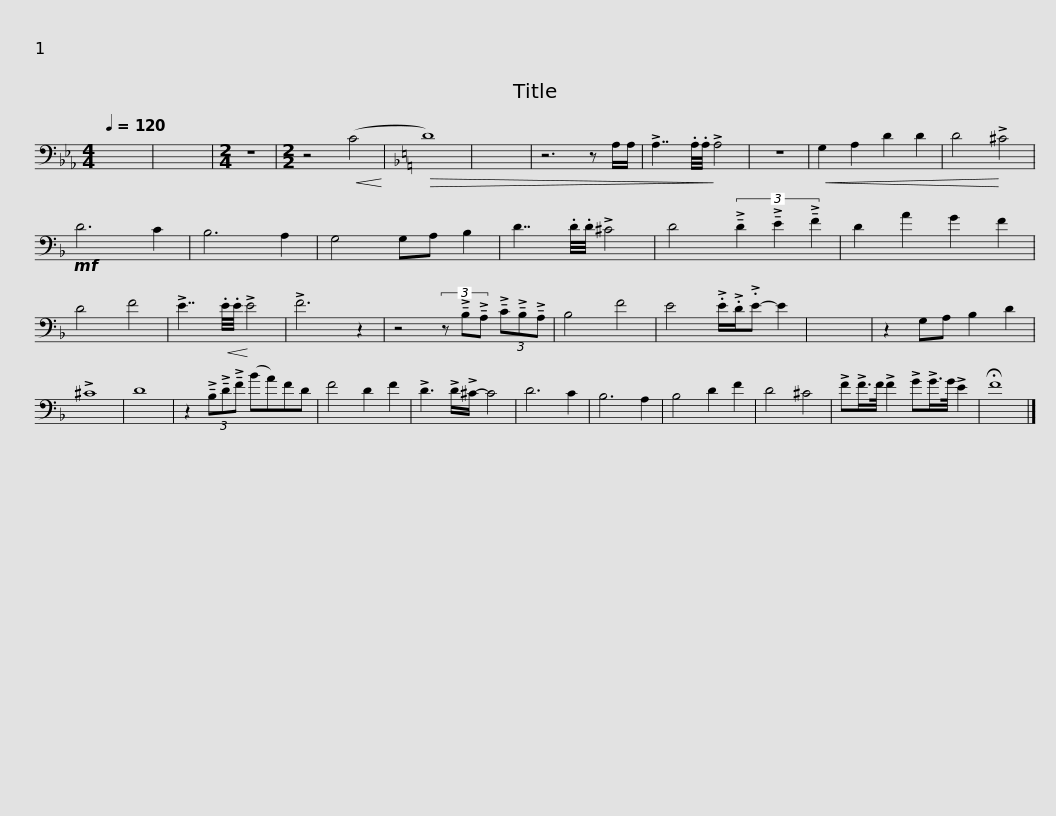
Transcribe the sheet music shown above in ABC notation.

X:1
L:1/8
Q:1/4=120
M:4/4
I:linebreak $
K:Eb
V:1 bass
V:1
 x8 | x8 |[M:2/4] z4 |[M:2/2] z4!<(! (C4!<)! |[K:F]!>(! D8) | %5
 x8 |$ z6 z A,/A,/ | !>!A,7/2 .A,/4.A,/4!>)! !>!A,4 | z8 |!<(! G,2 A,2 D2 D2 | %10
 D4!<)! !>!^C4 |!mf! D6 C2 |$ B,6 A,2 | G,4 G,A, B,2 | D7/2 .D/4.D/4 !>!^C4 | %15
 D4 (3!>!!tenuto!D2 !>!!tenuto!E2 !>!!tenuto!F2 | D2 A2 G2 F2 | D4 F4 |$ !>!E7/2!<(! .E/4.E/4!<)! !>!E4 | !>!F6 z2 | %20
 z4 (3z !>!!tenuto!B,!>!!tenuto!A, (3!>!!tenuto!C!>!!tenuto!B,!>!!tenuto!A, | B,4 F4 | E4 !>!.E/!>!.D/!>!.E- E2 | x8 |$ z2 G,A, B,2 D2 | %25
 !>!^C8 | D8 | z2 (3!>!!tenuto!B,!>!!tenuto!D!>!!tenuto!F (BA)FD | F4 D2 F2 | !>!D3 !>!D/!>!^C/- C4 |$ %30
 D6 C2 | B,6 A,2 | B,4 D2 F2 | D4 ^C4 | !>!F!>!F/>F/ !>!F2 !>!G!>!G/>G/ !>!E2 | %35
 !fermata!F8 |] %36
